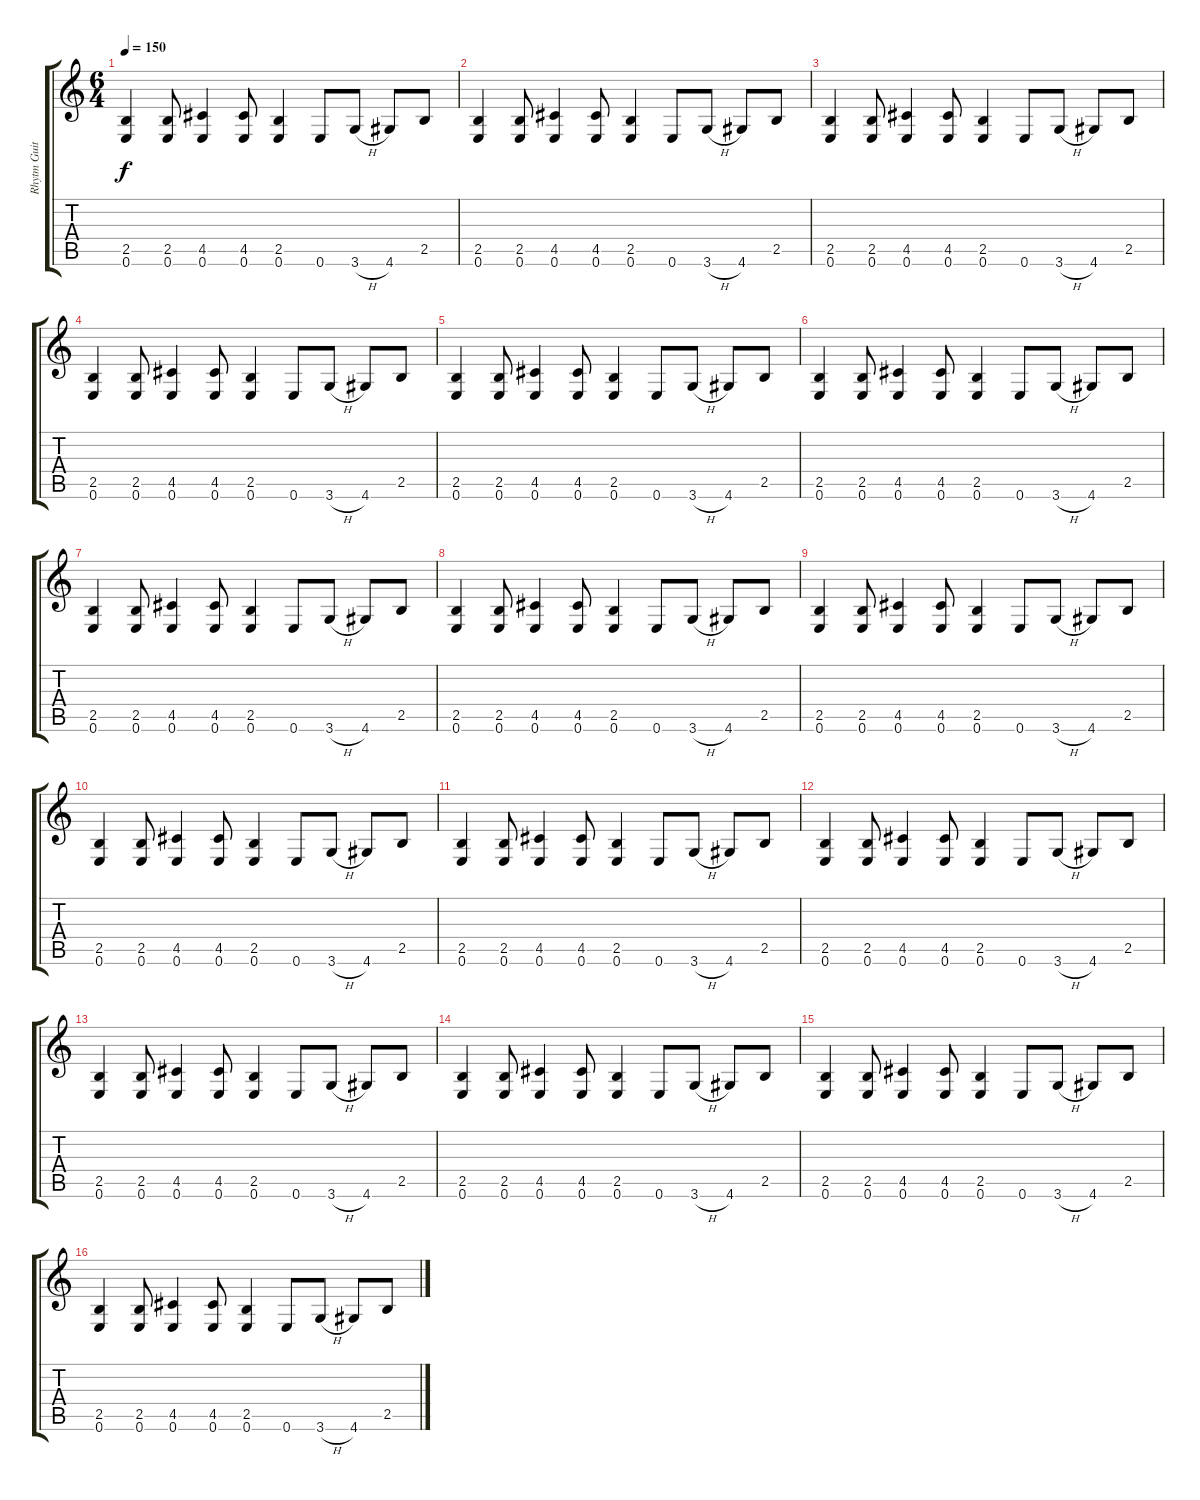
\track ("Rhytm Guitar" "Rhytm Guit") {instrument electricguitarmuted}
\staff {score tabs}
\tuning (E4 B3 G3 D3 A2 E2) {hide}
\ts (6 4)
\tempo 150
\clef g2
\ks c
(2.5 0.6).4{dy f} (2.5 0.6).8 (4.5 0.6).4 (4.5 0.6).8 (2.5 0.6).4 0.6.8 3.6{h}.8 4.6.8 2.5.8 |
(2.5 0.6).4 (2.5 0.6).8 (4.5 0.6).4 (4.5 0.6).8 (2.5 0.6).4 0.6.8 3.6{h}.8 4.6.8 2.5.8 |
(2.5 0.6).4 (2.5 0.6).8 (4.5 0.6).4 (4.5 0.6).8 (2.5 0.6).4 0.6.8 3.6{h}.8 4.6.8 2.5.8 |
(2.5 0.6).4 (2.5 0.6).8 (4.5 0.6).4 (4.5 0.6).8 (2.5 0.6).4 0.6.8 3.6{h}.8 4.6.8 2.5.8 |
(2.5 0.6).4 (2.5 0.6).8 (4.5 0.6).4 (4.5 0.6).8 (2.5 0.6).4 0.6.8 3.6{h}.8 4.6.8 2.5.8 |
(2.5 0.6).4 (2.5 0.6).8 (4.5 0.6).4 (4.5 0.6).8 (2.5 0.6).4 0.6.8 3.6{h}.8 4.6.8 2.5.8 |
(2.5 0.6).4 (2.5 0.6).8 (4.5 0.6).4 (4.5 0.6).8 (2.5 0.6).4 0.6.8 3.6{h}.8 4.6.8 2.5.8 |
(2.5 0.6).4 (2.5 0.6).8 (4.5 0.6).4 (4.5 0.6).8 (2.5 0.6).4 0.6.8 3.6{h}.8 4.6.8 2.5.8 |
(2.5 0.6).4 (2.5 0.6).8 (4.5 0.6).4 (4.5 0.6).8 (2.5 0.6).4 0.6.8 3.6{h}.8 4.6.8 2.5.8 |
(2.5 0.6).4 (2.5 0.6).8 (4.5 0.6).4 (4.5 0.6).8 (2.5 0.6).4 0.6.8 3.6{h}.8 4.6.8 2.5.8 |
(2.5 0.6).4 (2.5 0.6).8 (4.5 0.6).4 (4.5 0.6).8 (2.5 0.6).4 0.6.8 3.6{h}.8 4.6.8 2.5.8 |
(2.5 0.6).4 (2.5 0.6).8 (4.5 0.6).4 (4.5 0.6).8 (2.5 0.6).4 0.6.8 3.6{h}.8 4.6.8 2.5.8 |
(2.5 0.6).4 (2.5 0.6).8 (4.5 0.6).4 (4.5 0.6).8 (2.5 0.6).4 0.6.8 3.6{h}.8 4.6.8 2.5.8 |
(2.5 0.6).4 (2.5 0.6).8 (4.5 0.6).4 (4.5 0.6).8 (2.5 0.6).4 0.6.8 3.6{h}.8 4.6.8 2.5.8 |
(2.5 0.6).4 (2.5 0.6).8 (4.5 0.6).4 (4.5 0.6).8 (2.5 0.6).4 0.6.8 3.6{h}.8 4.6.8 2.5.8 |
(2.5 0.6).4 (2.5 0.6).8 (4.5 0.6).4 (4.5 0.6).8 (2.5 0.6).4 0.6.8 3.6{h}.8 4.6.8 2.5.8
